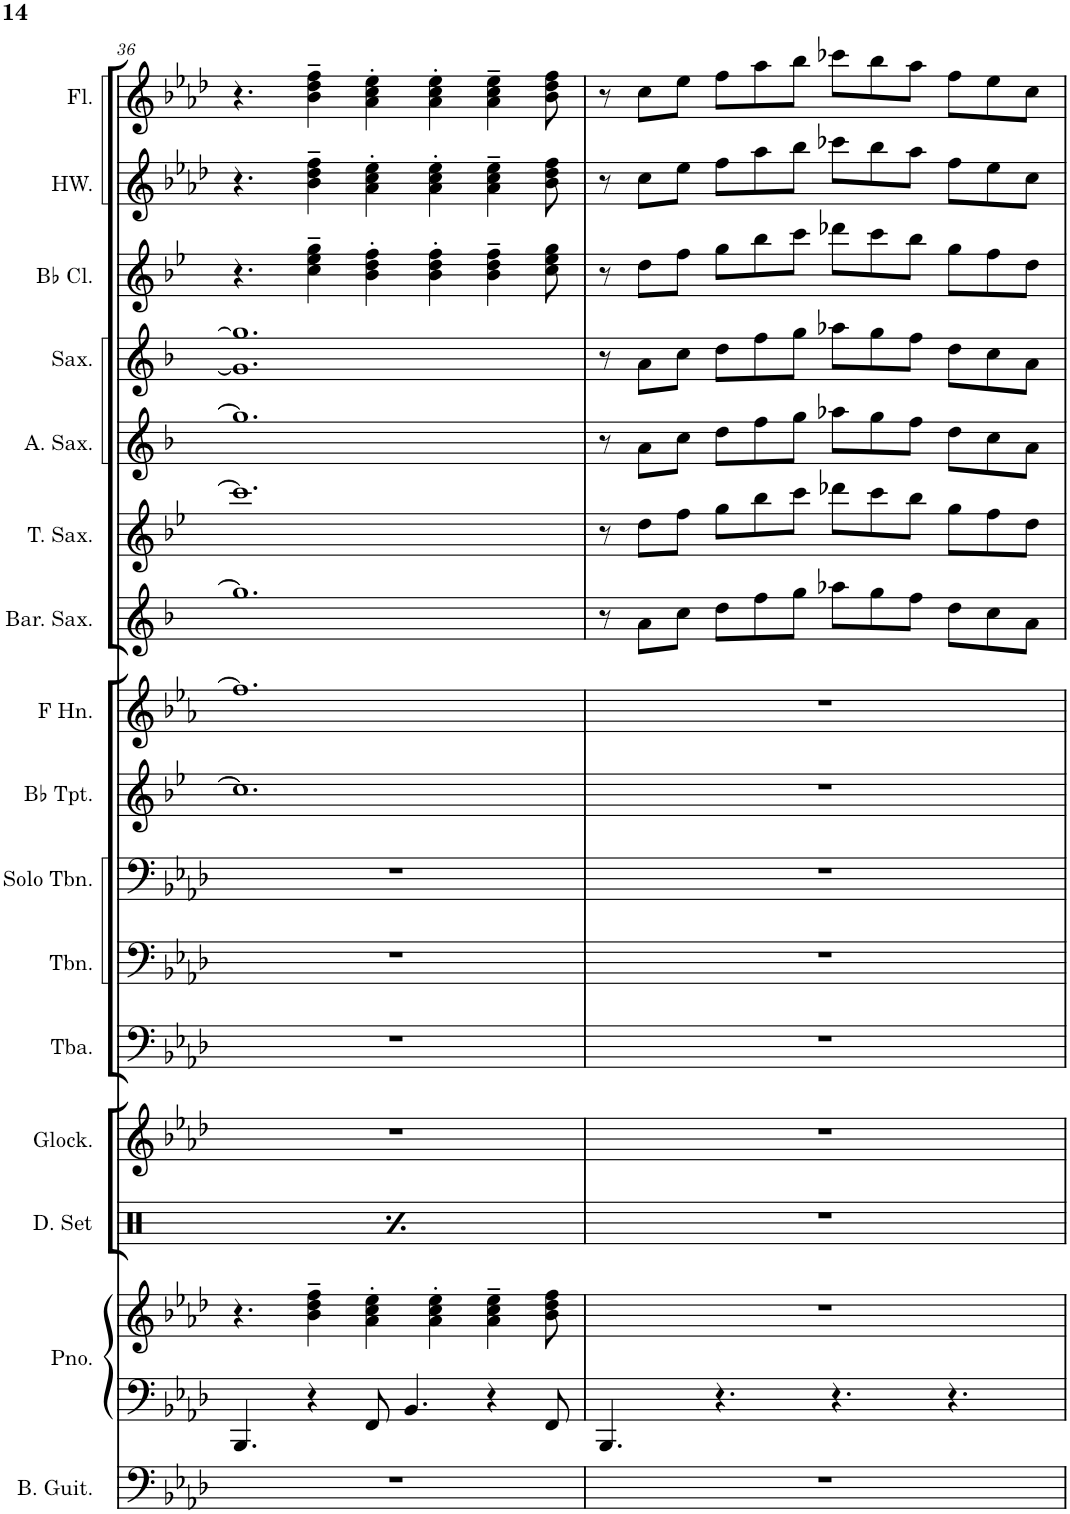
**kern	**kern	**kern	**kern	**kern	**kern	**kern	**kern	**kern	**kern	**kern
*part10	*part10	*part9	*part8	*part7	*part6	*part5	*part4	*part3	*part2	*part1
*staff11	*staff10	*staff9	*staff8	*staff7	*staff6	*staff5	*staff4	*staff3	*staff2	*staff1
*I"Piano	*	*I"Bb Trumpet	*I"Horn in F	*I"Baritone Saxophone	*I"Tenor Saxophone	*I"Alto Saxophone	*I"Saxophones	*I"Bb Clarinet	*I"High Woodwinds	*I"Flute
*I'Pno.	*	*I'Bb Tpt.	*	*I'Bar. Sax.	*I'T. Sax.	*I'A. Sax.	*I'Sax.	*I'Bb Cl.	*I'HW.	*I'Fl.
!!LO:PB:g=z
*clefF4	*clefG2	*clefG2	*clefG2	*clefG2	*clefG2	*clefG2	*clefG2	*clefG2	*clefG2	*clefG2
*	*	*Trd1c2	*Trd4c7	*Trd12c21	*Trd8c14	*Trd5c9	*Trd5c9	*Trd1c2	*	*
*k[b-e-a-d-]	*k[b-e-a-d-]	*k[b-e-]	*k[b-e-a-]	*k[b-]	*k[b-e-]	*k[b-]	*k[b-]	*k[b-e-]	*k[b-e-a-d-]	*k[b-e-a-d-]
*M12/8	*M12/8	*M12/8	*M12/8	*M12/8	*M12/8	*M12/8	*M12/8	*M12/8	*M12/8	*M12/8
=36	=36	=36	=36	=36	=36	=36	=36	=36	=36	=36
4.BBB-/	4.r	1.cc]	1.ff]	1.gg]	1.ccc]	1.gg]	1.g] 1.gg]	4.r	4.r	4.r
4r	4b-\~ 4dd-\~ 4ff\~	.	.	.	.	.	.	4cc\~ 4ee-\~ 4gg\~	4b-\~ 4dd-\~ 4ff\~	4b-\~ 4dd-\~ 4ff\~
8FF/	4a-\' 4cc\' 4ee-\'	.	.	.	.	.	.	4b-\' 4dd\' 4ff\'	4a-\' 4cc\' 4ee-\'	4a-\' 4cc\' 4ee-\'
4.BB-/	.	.	.	.	.	.	.	.	.	.
.	4a-\' 4cc\' 4ee-\'	.	.	.	.	.	.	4b-\' 4dd\' 4ff\'	4a-\' 4cc\' 4ee-\'	4a-\' 4cc\' 4ee-\'
4r	4a-\~ 4cc\~ 4ee-\~	.	.	.	.	.	.	4b-\~ 4dd\~ 4ff\~	4a-\~ 4cc\~ 4ee-\~	4a-\~ 4cc\~ 4ee-\~
8FF/	8b-\ 8dd-\ 8ff\	.	.	.	.	.	.	8cc\ 8ee-\ 8gg\	8b-\ 8dd-\ 8ff\	8b-\ 8dd-\ 8ff\
=37	=37	=37	=37	=37	=37	=37	=37	=37	=37	=37
4.BBB-/	1.r	1.r	1.r	8r	8r	8r	8r	8r	8r	8r
.	.	.	.	8a\L	8dd\L	8a\L	8a\L	8dd\L	8cc\L	8cc\L
.	.	.	.	8cc\J	8ff\J	8cc\J	8cc\J	8ff\J	8ee-\J	8ee-\J
4.r	.	.	.	8dd\L	8gg\L	8dd\L	8dd\L	8gg\L	8ff\L	8ff\L
.	.	.	.	8ff\	8bb-\	8ff\	8ff\	8bb-\	8aa-\	8aa-\
.	.	.	.	8gg\J	8ccc\J	8gg\J	8gg\J	8ccc\J	8bb-\J	8bb-\J
4.r	.	.	.	8aa-X\L	8ddd-X\L	8aa-X\L	8aa-X\L	8ddd-X\L	8ccc-X\L	8ccc-X\L
.	.	.	.	8gg\	8ccc\	8gg\	8gg\	8ccc\	8bb-\	8bb-\
.	.	.	.	8ff\J	8bb-\J	8ff\J	8ff\J	8bb-\J	8aa-\J	8aa-\J
4.r	.	.	.	8dd\L	8gg\L	8dd\L	8dd\L	8gg\L	8ff\L	8ff\L
.	.	.	.	8cc\	8ff\	8cc\	8cc\	8ff\	8ee-\	8ee-\
.	.	.	.	8a\J	8dd\J	8a\J	8a\J	8dd\J	8cc\J	8cc\J
=	=	=	=	=	=	=	=	=	=	=
*-	*-	*-	*-	*-	*-	*-	*-	*-	*-	*-
